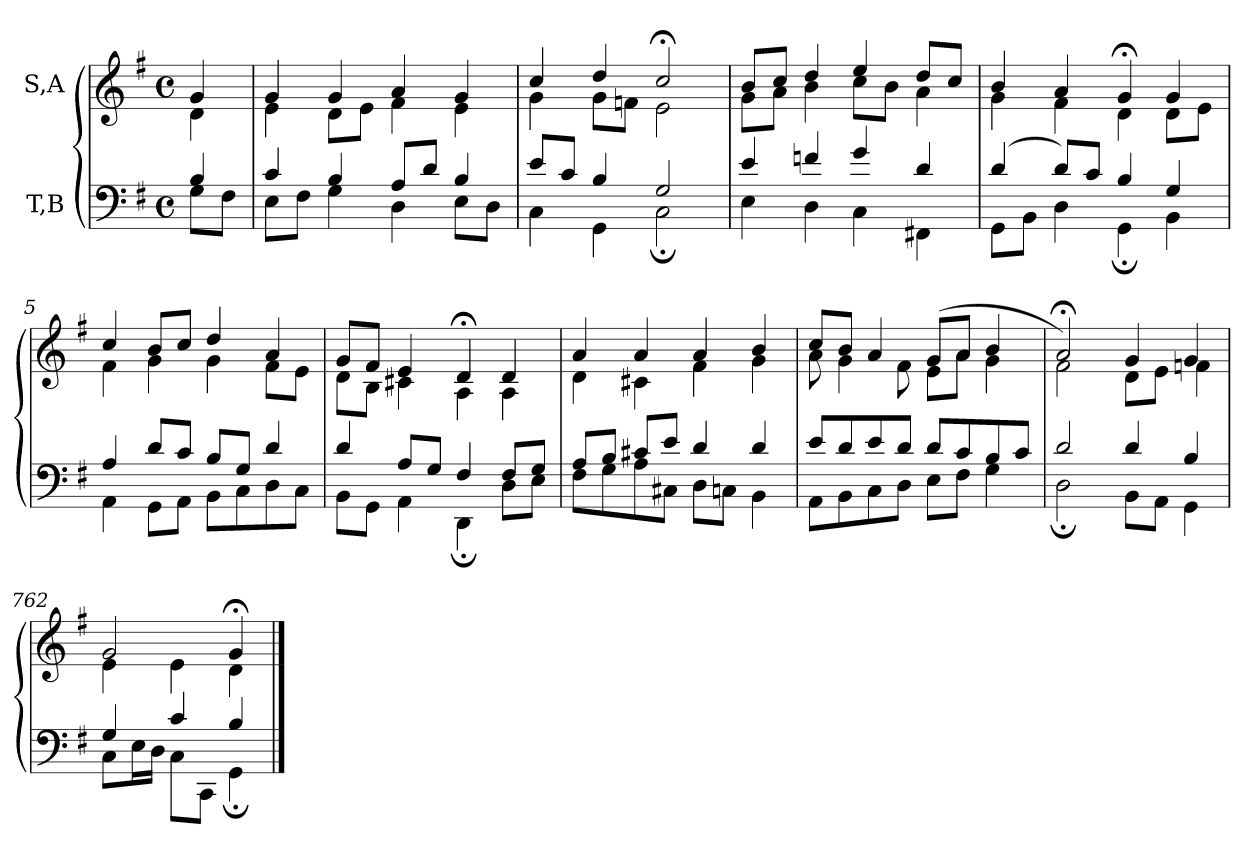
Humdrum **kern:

**kern	**kern
*part2	*part1
*staff2	*staff1
*I"T,B	*I"S,A
*clefF4	*clefG2
*k[f#]	*k[f#]
*M4/4	*M4/4
*met(c)	*met(c)
=	=
*^	*^
4B	8GL	4g	4d
.	8F#J	.	.
=1	=1	=1	=1
4c	8EL	4g	4e
.	8F#J	.	.
4B	4G	4g	8dL
.	.	.	8eJ
8AL	4D	4a	4f#
8dJ	.	.	.
4B	8EL	4g	4e
.	8DJ	.	.
=2	=2	=2	=2
8eL	4C	4cc	4g
8cJ	.	.	.
4B	4GG	4dd	8gL
.	.	.	8fnJ
2G	2C;	2cc;<	2e
=3	=3	=3	=3
4e	4E	8bL	8gL
.	.	8ccJ	8aJ
4fn	4D	4dd	4b
4g	4C	4ee	8ccL
.	.	.	8bJ
4d	4FF#X	8ddL	4a
.	.	8ccJ	.
=4	=4	=4	=4
(>4d	8GGL	4b	4g
.	8BBJ	.	.
8dL)	4D	4a	4f#
8cJ	.	.	.
4B	4GG;	4g;<	4d
4G	4BB	4g	8dL
.	.	.	8eJ
=5	=5	=5	=5
4A	4AA	4cc	4f#
8dL	8GGL	8bL	4g
8cJ	8AAJ	8ccJ	.
8BL	8BBL	4dd	4g
8GJ	8C	.	.
4d	8D	4a	8f#L
.	8CJ	.	8eJ
=6	=6	=6	=6
4d	8BBL	8gL	8dL
.	8GGJ	8f#J	8BJ
8AL	4AA	4e	4c#X
8GJ	.	.	.
4F#	4DD;	4d;<	4A
8F#L	8DL	4d	4A
8GJ	8EJ	.	.
=7	=7	=7	=7
8AL	8F#L	4a	4d
8BJ	8G	.	.
8c#XL	8A	4a	4c#X
8eJ	8C#XJ	.	.
4d	8DL	4a	4f#
.	8CnJ	.	.
4d	4BB	4b	4g
=8	=8	=8	=8
8eL	8AAL	8ccL	8a
8d	8BB	8bJ	4g
8e	8C	4a	.
8dJ	8DJ	.	8f#
8dL	8EL	(>8gL	8eL
8c	8F#J	8aJ	8aJ
8B	4G	4b	4g
8cJ	.	.	.
=9	=9	=9	=9
2d	2D;	2a;<)	2f#
4d	8BBL	4g	8dL
.	8AAJ	.	8eJ
4B	4GG	4g	4fn
=762	=762	=762	=762
4G	8CL	2g	4e
.	16EL	.	.
.	16DJJ	.	.
4c	8CL	.	4e
.	8CCJ	.	.
4B	4GG;	4g;<	4d
*v	*v	*	*
*	*v	*v
==	==
*-	*-
